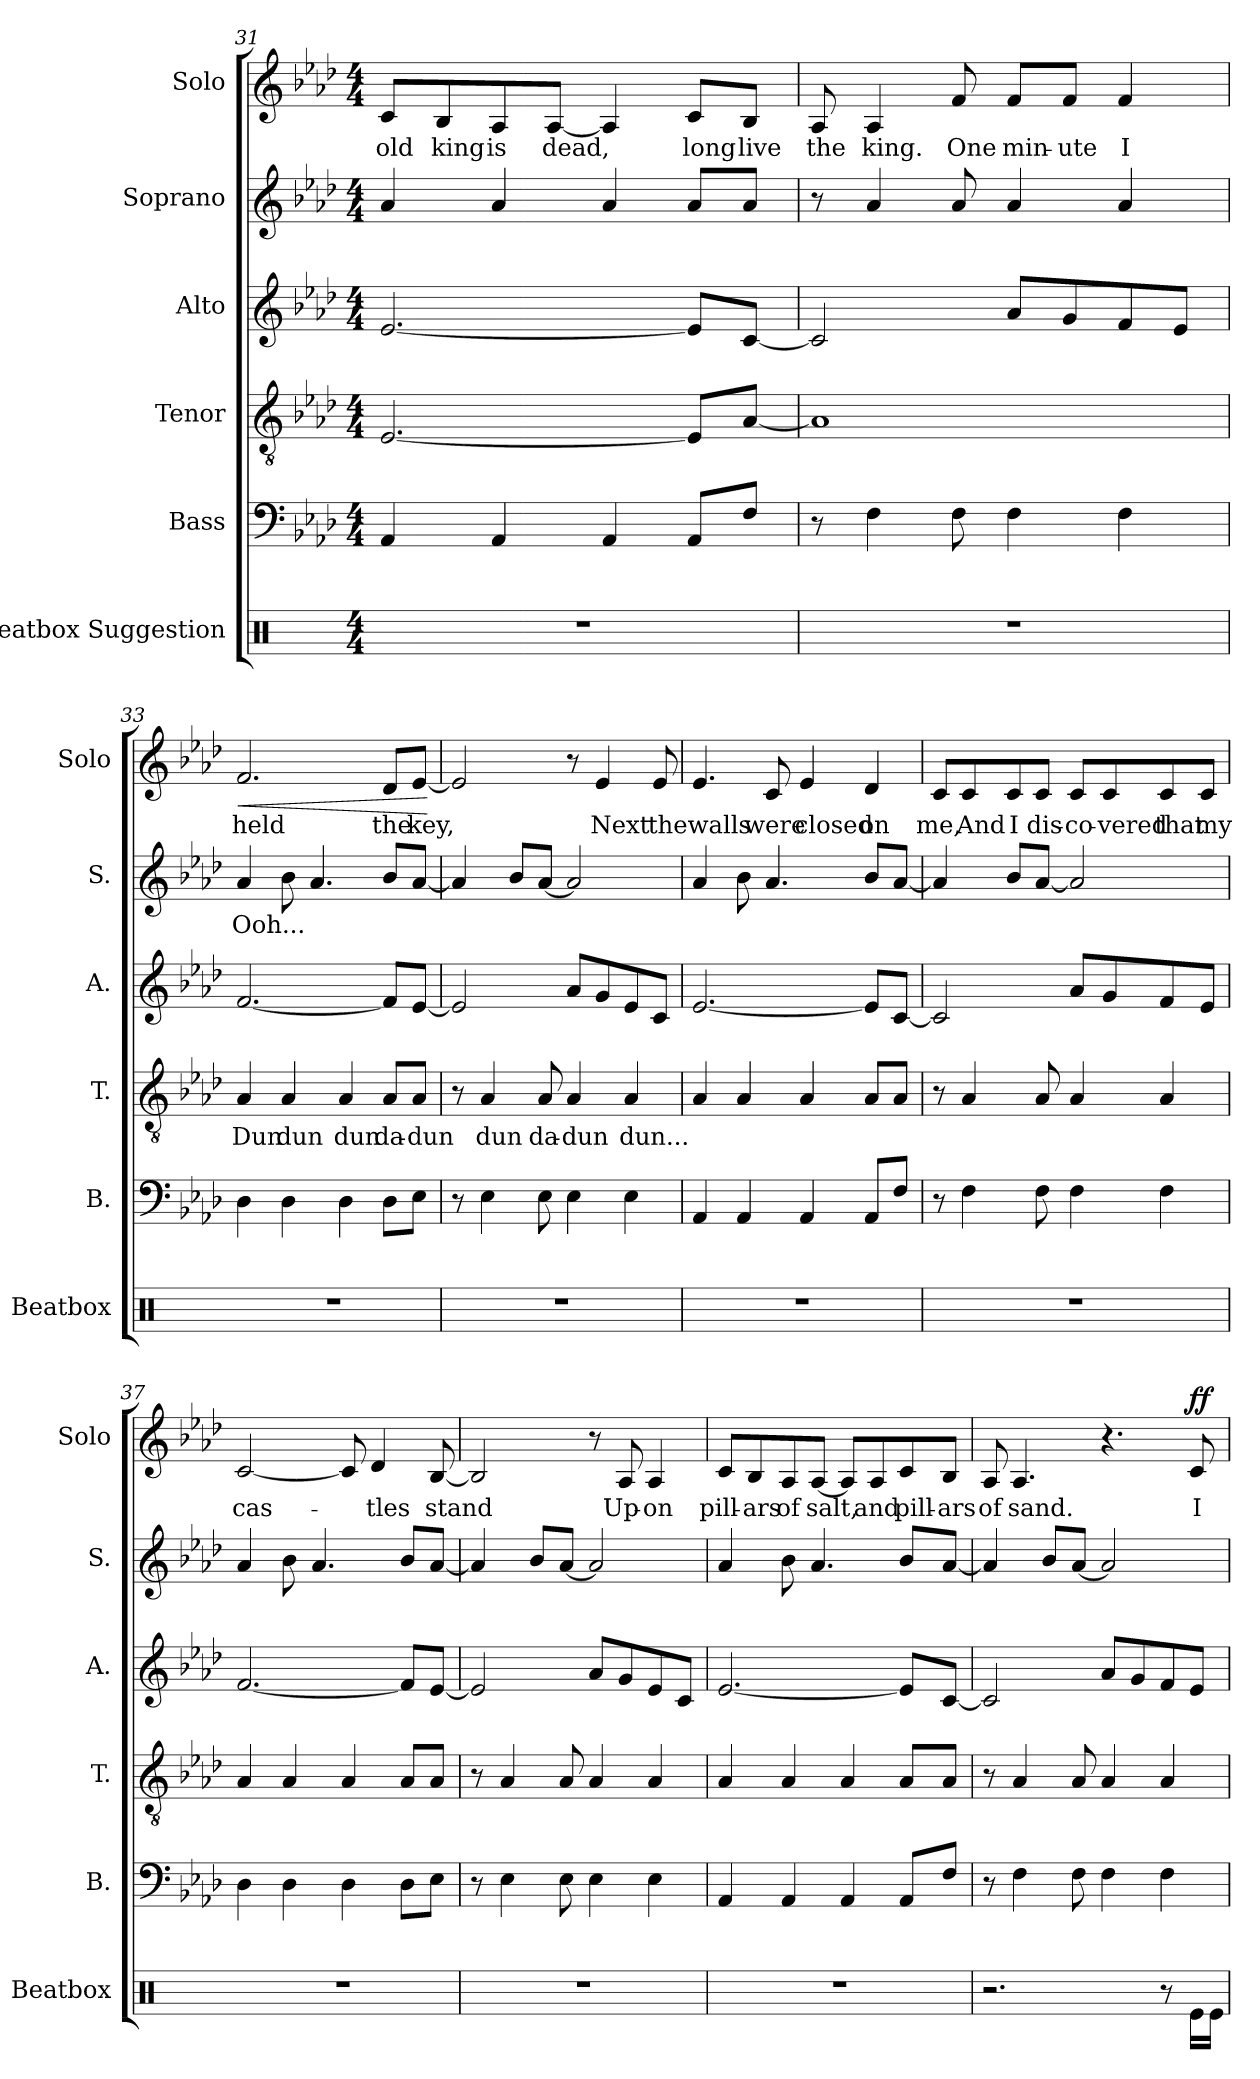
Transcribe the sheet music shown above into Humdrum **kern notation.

**kern	**kern	**kern	**text	**kern	**kern	**text	**kern	**text	**dynam
*part6	*part5	*part4	*part4	*part3	*part2	*part2	*part1	*part1	*part1
*staff6	*staff5	*staff4	*staff4	*staff3	*staff2	*staff2	*staff1	*staff1	*staff1
*I"Beatbox Suggestion	*I"Bass	*I"Tenor	*	*I"Alto	*I"Soprano	*	*I"Solo	*	*
*I'Beatbox	*I'B.	*I'T.	*	*I'A.	*I'S.	*	*I'Solo	*	*
*clefX	*clefF4	*clefGv2	*	*clefG2	*clefG2	*	*clefG2	*	*
*k[]	*k[b-e-a-d-]	*k[b-e-a-d-]	*	*k[b-e-a-d-]	*k[b-e-a-d-]	*	*k[b-e-a-d-]	*	*
*M4/4	*M4/4	*M4/4	*	*M4/4	*M4/4	*	*M4/4	*	*
=31	=31	=31	=31	=31	=31	=31	=31	=31	=31
1r	4AA-/	[2.E-/	.	[2.e-/	4a-/	.	8c/L	old	.
.	.	.	.	.	.	.	8B-/	king	.
.	4AA-/	.	.	.	4a-/	.	8A-/	is	.
.	.	.	.	.	.	.	[8A-/J	dead,	.
.	4AA-/	.	.	.	4a-/	.	4A-/]	.	.
.	8AA-/L	8E-/L]	.	8e-/L]	8a-/L	.	8c/L	long	.
.	8F/J	[8A-/J	.	[8c/J	8a-/J	.	8B-/J	live	.
=32	=32	=32	=32	=32	=32	=32	=32	=32	=32
1r	8r	1A-]	.	2c/]	8r	.	8A-/	the	.
.	4F\	.	.	.	4a-/	.	4A-/	king.	.
.	8F\	.	.	.	8a-/	.	8f/	One	.
.	4F\	.	.	8a-/L	4a-/	.	8f/L	min-	.
.	.	.	.	8g/	.	.	8f/J	-ute	.
.	4F\	.	.	8f/	4a-/	.	4f/	I	.
.	.	.	.	8e-/J	.	.	.	.	.
!!LO:LB:g=z
=33	=33	=33	=33	=33	=33	=33	=33	=33	=33
!	!	!	!	!	!	!	!	!	!LO:HP:b
1r	4D-\	4A-/	Dun	[2.f/	4a-/	Ooh...	2.f/	held	<
.	4D-\	4A-/	dun	.	8b-\	.	.	.	.
.	.	.	.	.	4.a-/	.	.	.	.
.	4D-\	4A-/	dun	.	.	.	.	.	.
.	8D-\L	8A-/L	da-	8f/L]	8b-/L	.	8d-/L	the	.
.	8E-\J	8A-/J	-dun	[8e-/J	[8a-/J	.	[8e-/J	key,	.
.	.	.	.	.	.	.	.	.	[
=34	=34	=34	=34	=34	=34	=34	=34	=34	=34
1r	8r	8r	.	2e-/]	4a-/]	.	2e-/]	.	.
.	4E-\	4A-/	dun	.	.	.	.	.	.
.	.	.	.	.	8b-/L	.	.	.	.
.	8E-\	8A-/	da-	.	[8a-/J	.	.	.	.
.	4E-\	4A-/	-dun	8a-/L	2a-/]	.	8r	.	.
.	.	.	.	8g/	.	.	4e-/	Next	.
.	4E-\	4A-/	dun...	8e-/	.	.	.	.	.
.	.	.	.	8c/J	.	.	8e-/	the	.
=35	=35	=35	=35	=35	=35	=35	=35	=35	=35
1r	4AA-/	4A-/	.	[2.e-/	4a-/	.	4.e-/	walls	.
.	4AA-/	4A-/	.	.	8b-\	.	.	.	.
.	.	.	.	.	4.a-/	.	8c/	were	.
.	4AA-/	4A-/	.	.	.	.	4e-/	closed	.
.	8AA-/L	8A-/L	.	8e-/L]	8b-/L	.	4d-/	on	.
.	8F/J	8A-/J	.	[8c/J	[8a-/J	.	.	.	.
=36	=36	=36	=36	=36	=36	=36	=36	=36	=36
1r	8r	8r	.	2c/]	4a-/]	.	8c/L	me,	.
.	4F\	4A-/	.	.	.	.	8c/	And	.
.	.	.	.	.	8b-/L	.	8c/	I	.
.	8F\	8A-/	.	.	[8a-/J	.	8c/J	dis-	.
.	4F\	4A-/	.	8a-/L	2a-/]	.	8c/L	-co-	.
.	.	.	.	8g/	.	.	8c/	-vered	.
.	4F\	4A-/	.	8f/	.	.	8c/	that	.
.	.	.	.	8e-/J	.	.	8c/J	my	.
!!LO:PB:g=z
=37	=37	=37	=37	=37	=37	=37	=37	=37	=37
1r	4D-\	4A-/	.	[2.f/	4a-/	.	[2c/	cas-	.
.	4D-\	4A-/	.	.	8b-\	.	.	.	.
.	.	.	.	.	4.a-/	.	.	.	.
.	4D-\	4A-/	.	.	.	.	8c/]	.	.
.	.	.	.	.	.	.	4d-/	-tles	.
.	8D-\L	8A-/L	.	8f/L]	8b-/L	.	.	.	.
.	8E-\J	8A-/J	.	[8e-/J	[8a-/J	.	[8B-/	stand	.
=38	=38	=38	=38	=38	=38	=38	=38	=38	=38
1r	8r	8r	.	2e-/]	4a-/]	.	2B-/]	.	.
.	4E-\	4A-/	.	.	.	.	.	.	.
.	.	.	.	.	8b-/L	.	.	.	.
.	8E-\	8A-/	.	.	[8a-/J	.	.	.	.
.	4E-\	4A-/	.	8a-/L	2a-/]	.	8r	.	.
.	.	.	.	8g/	.	.	8A-/	Up-	.
.	4E-\	4A-/	.	8e-/	.	.	4A-/	-on	.
.	.	.	.	8c/J	.	.	.	.	.
=39	=39	=39	=39	=39	=39	=39	=39	=39	=39
1r	4AA-/	4A-/	.	[2.e-/	4a-/	.	8c/L	pill-	.
.	.	.	.	.	.	.	8B-/	-ars	.
.	4AA-/	4A-/	.	.	8b-\	.	8A-/	of	.
.	.	.	.	.	4.a-/	.	[8A-/J	salt,	.
.	4AA-/	4A-/	.	.	.	.	8A-/L]	.	.
.	.	.	.	.	.	.	8A-/	and	.
.	8AA-/L	8A-/L	.	8e-/L]	8b-/L	.	8c/	pill-	.
.	8F/J	8A-/J	.	[8c/J	[8a-/J	.	8B-/J	-ars	.
=40	=40	=40	=40	=40	=40	=40	=40	=40	=40
2.r	8r	8r	.	2c/]	4a-/]	.	8A-/	of	.
.	4F\	4A-/	.	.	.	.	4.A-/	sand.	.
.	.	.	.	.	8b-/L	.	.	.	.
.	8F\	8A-/	.	.	[8a-/J	.	.	.	.
.	4F\	4A-/	.	8a-/L	2a-/]	.	4.r	.	.
.	.	.	.	8g/	.	.	.	.	.
8r	4F\	4A-/	.	8f/	.	.	.	.	.
!	!	!	!	!	!	!	!	!	!LO:DY:a
16Re\LL	.	.	.	8e-/J	.	.	8c/	I	ff
16Re\JJ	.	.	.	.	.	.	.	.	.
=	=	=	=	=	=	=	=	=	=
*-	*-	*-	*-	*-	*-	*-	*-	*-	*-
